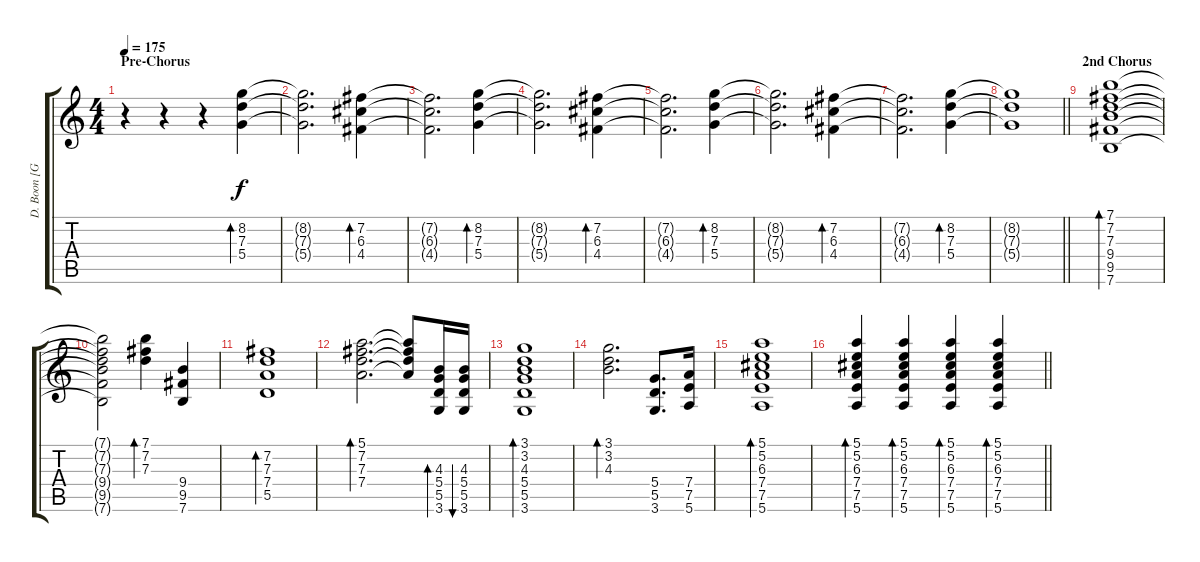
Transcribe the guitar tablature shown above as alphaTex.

\track ("D. Boon [Guitar]" "D. Boon [G") {instrument overdrivenguitar}
\staff {score tabs}
\tuning (E4 B3 G3 D3 A2 E2) {hide}
\ts (4 4)
\section ("" "Pre-Chorus")
\tempo 175
\clef g2
\ks c
r.4{dy mp} r.4 r.4 (8.2 7.3 5.4).4{bd 120 dy f instrument electricguitarclean} |
(8.2{t} 7.3{t} 5.4{t}).2{d} (7.2 6.3 4.4).4{bd 120} |
(7.2{t} 6.3{t} 4.4{t}).2{d} (8.2 7.3 5.4).4{bd 120} |
(8.2{t} 7.3{t} 5.4{t}).2{d} (7.2 6.3 4.4).4{bd 120} |
(7.2{t} 6.3{t} 4.4{t}).2{d} (8.2 7.3 5.4).4{bd 120} |
(8.2{t} 7.3{t} 5.4{t}).2{d} (7.2 6.3 4.4).4{bd 120} |
(7.2{t} 6.3{t} 4.4{t}).2{d} (8.2 7.3 5.4).4{bd 120} |
\barLineRight lightlight
(8.2{t} 7.3{t} 5.4{t}).1 |
\section ("" "2nd Chorus")
(7.1 7.2 7.3 9.4 9.5 7.6).1{bd 120 instrument overdrivenguitar} |
(7.1{t} 7.2{t} 7.3{t} 9.4{t} 9.5{t} 7.6{t}).2 (7.1 7.2 7.3).4{bd 120} (9.4 9.5 7.6).4 |
(7.2 7.3 7.4 5.5).1{bd 120} |
(5.1 7.2 7.3 7.4).2{d bd 120} (5.1{t} 7.2{t} 7.3{t} 7.4{t}).8 (4.3 5.4 5.5 3.6).16{bd 30} (4.3 5.4 5.5 3.6).16{bu 30} |
(3.1 3.2 4.3 5.4 5.5 3.6).1{bd 120} |
(3.1 3.2 4.3).2{d bd 120} (5.4 5.5 3.6).8{d} (7.4 7.5 5.6).16 |
(5.1 5.2 6.3 7.4 7.5 5.6).1{bd 30} |
\barLineRight lightlight
(5.1 5.2 6.3 7.4 7.5 5.6).4{bd 30} (5.1 5.2 6.3 7.4 7.5 5.6).4{bd 30} (5.1 5.2 6.3 7.4 7.5 5.6).4{bd 30} (5.1 5.2 6.3 7.4 7.5 5.6).4{bd 30}
